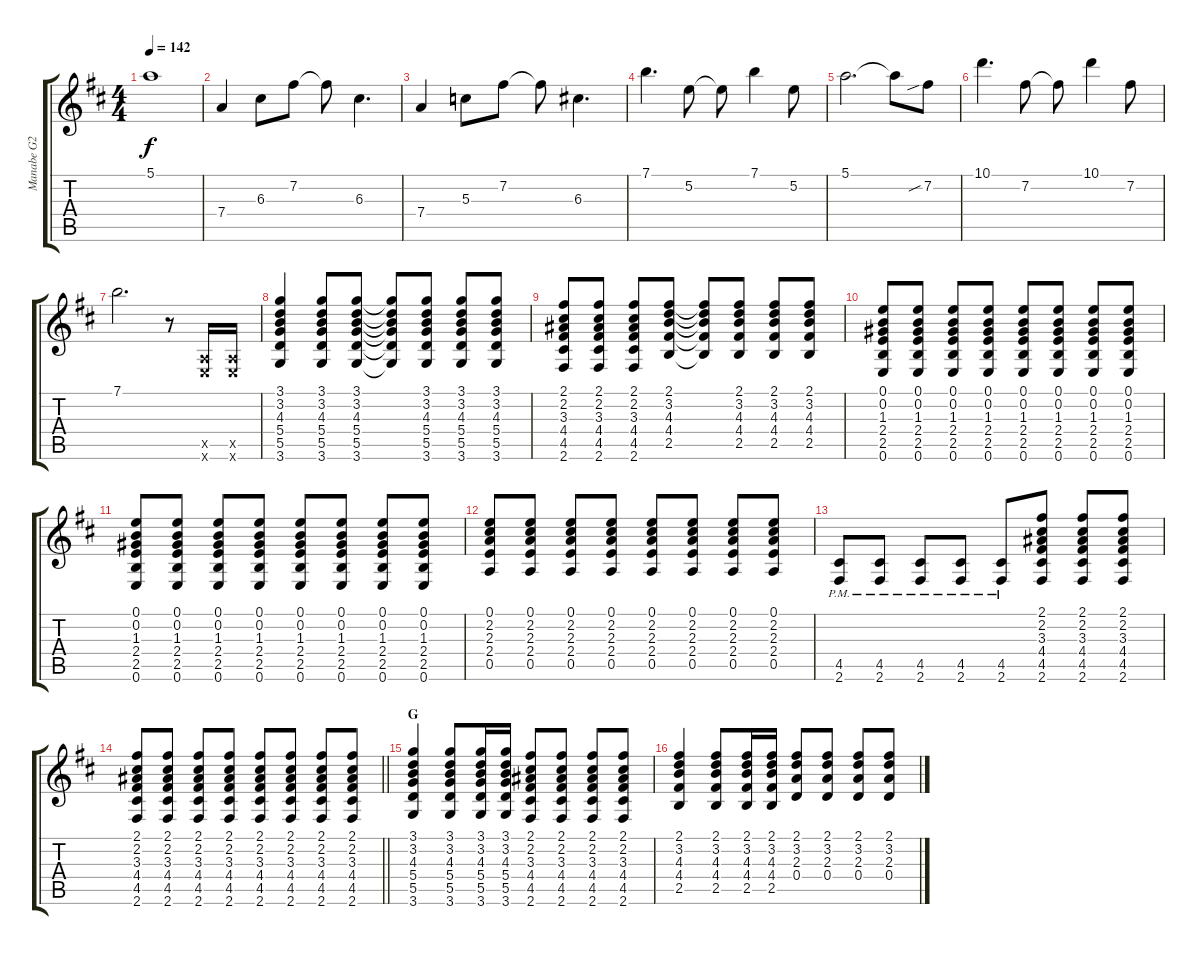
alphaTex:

\track ("Manabe G2" "Manabe G2") {instrument overdrivenguitar}
\staff {score tabs}
\tuning (E4 B3 G3 D3 A2 E2) {hide}
\ts (4 4)
\tempo 142
\clef g2
\ks d
5.1.1{dy f} |
7.4.4 6.3.8 7.2.8 7.2{t}.8 6.3.4{d} |
7.4.4 5.3.8 7.2.8 7.2{t}.8 6.3.4{d} |
7.1.4{d} 5.2.8 5.2{t}.8 7.1.4 5.2.8 |
5.1.2{d} 5.1{t}.8 7.2{sib}.8 |
10.1.4{d} 7.2.8 7.2{t}.8 10.1.4 7.2.8 |
7.1.2{d} r.8 (0.5{x} 0.6{x}).16 (0.5{x} 0.6{x}).16 |
(3.1 3.2 4.3 5.4 5.5 3.6).4 (3.1 3.2 4.3 5.4 5.5 3.6).8 (3.1 3.2 4.3 5.4 5.5 3.6).8 (3.1{t} 3.2{t} 4.3{t} 5.4{t} 5.5{t} 3.6{t}).8 (3.1 3.2 4.3 5.4 5.5 3.6).8 (3.1 3.2 4.3 5.4 5.5 3.6).8 (3.1 3.2 4.3 5.4 5.5 3.6).8 |
(2.1 2.2 3.3 4.4 4.5 2.6).8 (2.1 2.2 3.3 4.4 4.5 2.6).8 (2.1 2.2 3.3 4.4 4.5 2.6).8 (2.1 3.2 4.3 4.4 2.5).8 (2.1{t} 3.2{t} 4.3{t} 4.4{t} 2.5{t}).8 (2.1 3.2 4.3 4.4 2.5).8 (2.1 3.2 4.3 4.4 2.5).8 (2.1 3.2 4.3 4.4 2.5).8 |
(0.1 0.2 1.3 2.4 2.5 0.6).8 (0.1 0.2 1.3 2.4 2.5 0.6).8 (0.1 0.2 1.3 2.4 2.5 0.6).8 (0.1 0.2 1.3 2.4 2.5 0.6).8 (0.1 0.2 1.3 2.4 2.5 0.6).8 (0.1 0.2 1.3 2.4 2.5 0.6).8 (0.1 0.2 1.3 2.4 2.5 0.6).8 (0.1 0.2 1.3 2.4 2.5 0.6).8 |
(0.1 0.2 1.3 2.4 2.5 0.6).8 (0.1 0.2 1.3 2.4 2.5 0.6).8 (0.1 0.2 1.3 2.4 2.5 0.6).8 (0.1 0.2 1.3 2.4 2.5 0.6).8 (0.1 0.2 1.3 2.4 2.5 0.6).8 (0.1 0.2 1.3 2.4 2.5 0.6).8 (0.1 0.2 1.3 2.4 2.5 0.6).8 (0.1 0.2 1.3 2.4 2.5 0.6).8 |
(0.1 2.2 2.3 2.4 0.5).8 (0.1 2.2 2.3 2.4 0.5).8 (0.1 2.2 2.3 2.4 0.5).8 (0.1 2.2 2.3 2.4 0.5).8 (0.1 2.2 2.3 2.4 0.5).8 (0.1 2.2 2.3 2.4 0.5).8 (0.1 2.2 2.3 2.4 0.5).8 (0.1 2.2 2.3 2.4 0.5).8 |
(4.5{pm} 2.6{pm}).8 (4.5{pm} 2.6{pm}).8 (4.5{pm} 2.6{pm}).8 (4.5{pm} 2.6{pm}).8 (4.5{pm} 2.6{pm}).8 (2.1 2.2 3.3 4.4 4.5 2.6).8 (2.1 2.2 3.3 4.4 4.5 2.6).8 (2.1 2.2 3.3 4.4 4.5 2.6).8 |
\barLineRight lightlight
(2.1 2.2 3.3 4.4 4.5 2.6).8 (2.1 2.2 3.3 4.4 4.5 2.6).8 (2.1 2.2 3.3 4.4 4.5 2.6).8 (2.1 2.2 3.3 4.4 4.5 2.6).8 (2.1 2.2 3.3 4.4 4.5 2.6).8 (2.1 2.2 3.3 4.4 4.5 2.6).8 (2.1 2.2 3.3 4.4 4.5 2.6).8 (2.1 2.2 3.3 4.4 4.5 2.6).8 |
\section ("" "G")
(3.1 3.2 4.3 5.4 5.5 3.6).4 (3.1 3.2 4.3 5.4 5.5 3.6).8 (3.1 3.2 4.3 5.4 5.5 3.6).16 (3.1 3.2 4.3 5.4 5.5 3.6).16 (2.1 2.2 3.3 4.4 4.5 2.6).8 (2.1 2.2 3.3 4.4 4.5 2.6).8 (2.1 2.2 3.3 4.4 4.5 2.6).8 (2.1 2.2 3.3 4.4 4.5 2.6).8 |
(2.1 3.2 4.3 4.4 2.5).4 (2.1 3.2 4.3 4.4 2.5).8 (2.1 3.2 4.3 4.4 2.5).16 (2.1 3.2 4.3 4.4 2.5).16 (2.1 3.2 2.3 0.4).8 (2.1 3.2 2.3 0.4).8 (2.1 3.2 2.3 0.4).8 (2.1 3.2 2.3 0.4).8
